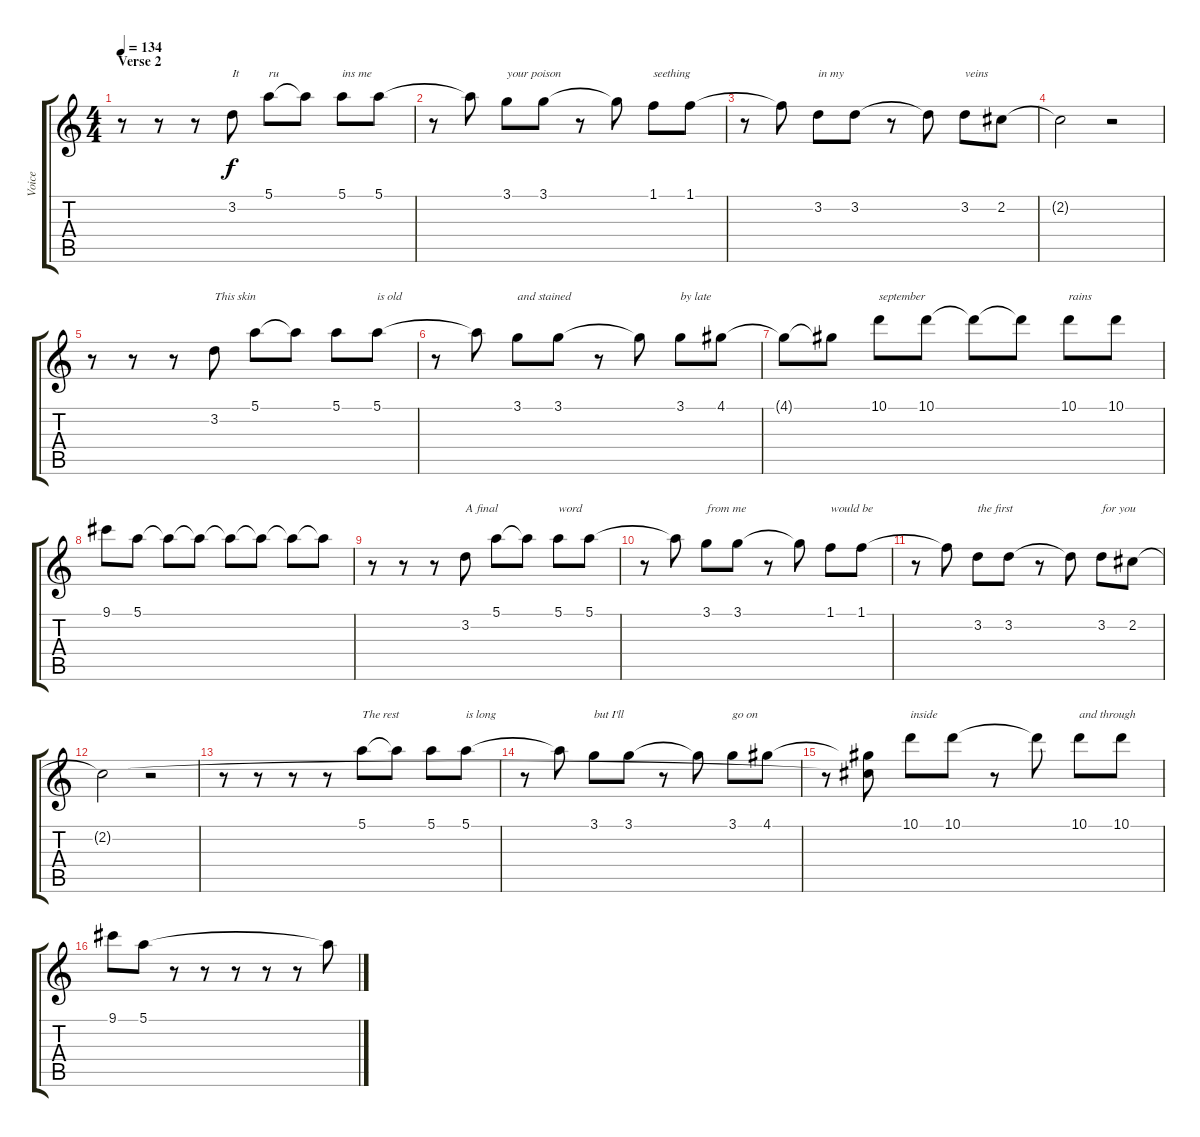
\track ("Voice" "Voice") {instrument acousticguitarnylon}
\staff {score tabs}
\tuning (E4 B3 G3 D3 A2 E2) {hide}
\ts (4 4)
\section ("" "Verse 2")
\tempo 134
\clef g2
\ks c
r.8{dy f} r.8 r.8 3.2.8{txt "It"} 5.1.8{txt "ru"} 5.1{t}.8 5.1.8{txt "ins me"} 5.1.8 |
r.8 5.1{t}.8 3.1.8{txt "your poison"} 3.1.8 r.8 3.1{t}.8 1.1.8{txt "seething"} 1.1.8 |
r.8 1.1{t}.8 3.2.8{txt "in my"} 3.2.8 r.8 3.2{t}.8 3.2.8{txt "veins"} 2.2.8 |
2.2{t}.2 r.2 |
r.8 r.8 r.8 3.2.8{txt "This skin"} 5.1.8 5.1{t}.8 5.1.8 5.1.8{txt "is old"} |
r.8 5.1{t}.8 3.1.8{txt "and stained"} 3.1.8 r.8 3.1{t}.8 3.1.8{txt "by late"} 4.1.8 |
4.1{t}.8 4.1{t}.8 10.1.8{txt "september"} 10.1.8 10.1{t}.8 10.1{t}.8 10.1.8{txt "rains"} 10.1.8 |
9.1.8 5.1.8 5.1{t}.8 5.1{t}.8 5.1{t}.8 5.1{t}.8 5.1{t}.8 5.1{t}.8 |
r.8 r.8 r.8 3.2.8{txt "A final"} 5.1.8 5.1{t}.8 5.1.8{txt "word"} 5.1.8 |
r.8 5.1{t}.8 3.1.8{txt "from me"} 3.1.8 r.8 3.1{t}.8 1.1.8{txt "would be"} 1.1.8 |
r.8 1.1{t}.8 3.2.8{txt "the first"} 3.2.8 r.8 3.2{t}.8 3.2.8{txt "for you"} 2.2.8 |
2.2{t}.2 r.2 |
r.8 r.8 r.8 r.8 5.1.8{txt "The rest"} 5.1{t}.8 5.1.8 5.1.8{txt "is long"} |
r.8 5.1{t}.8 3.1.8{txt "but I'll "} 3.1.8 r.8 3.1{t}.8 3.1.8{txt "go on"} 4.1.8 |
r.8 (4.1{t} 2.2{t}).8 10.1.8{txt "inside"} 10.1.8 r.8 10.1{t}.8 10.1.8{txt "and through"} 10.1.8 |
9.1.8 5.1.8 r.8 r.8 r.8 r.8 r.8 5.1{t}.8
